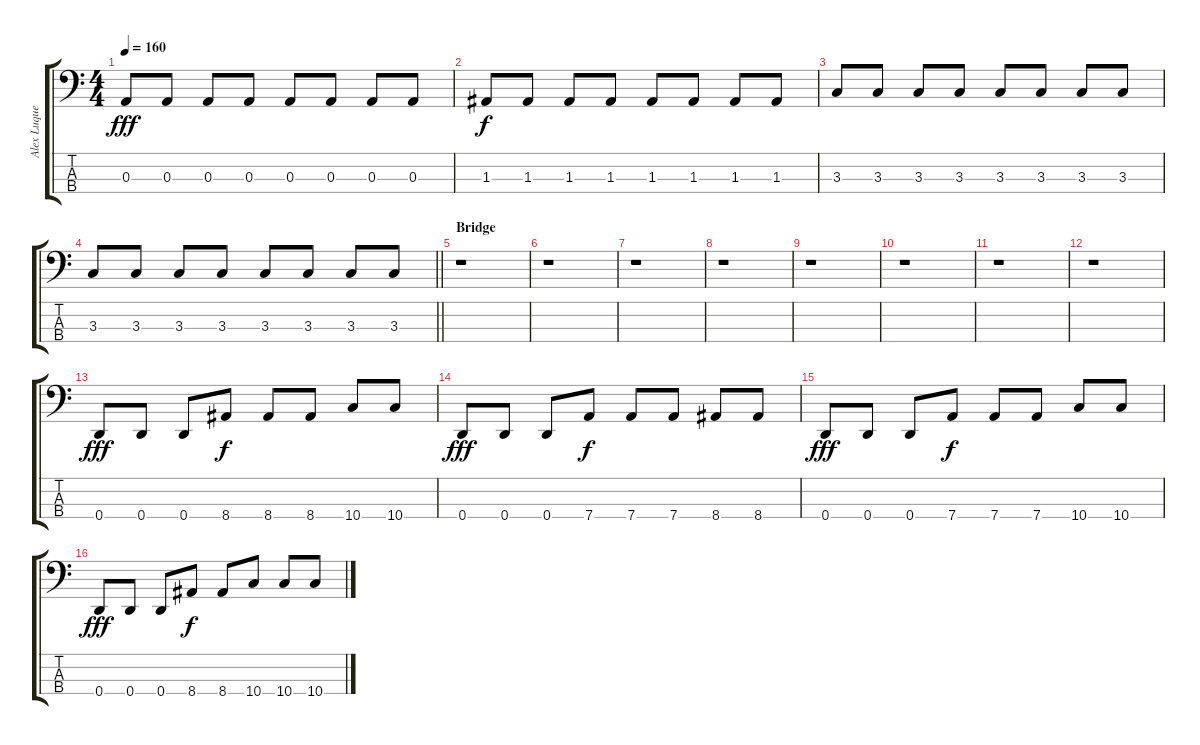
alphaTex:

\track ("Alex Luque" "Alex Luque") {instrument electricbasspick}
\staff {score tabs}
\tuning (G2 D2 A1 D1) {hide}
\ts (4 4)
\tempo 160
\clef f4
\ks c
0.3.8{dy fff} 0.3.8 0.3.8 0.3.8 0.3.8 0.3.8 0.3.8 0.3.8 |
1.3.8{dy f} 1.3.8 1.3.8 1.3.8 1.3.8 1.3.8 1.3.8 1.3.8 |
3.3.8 3.3.8 3.3.8 3.3.8 3.3.8 3.3.8 3.3.8 3.3.8 |
\barLineRight lightlight
3.3.8 3.3.8 3.3.8 3.3.8 3.3.8 3.3.8 3.3.8 3.3.8 |
\section ("" "Bridge")
r.1 |
r.1 |
r.1 |
r.1 |
r.1 |
r.1 |
r.1 |
r.1 |
0.4.8{dy fff} 0.4.8 0.4.8 8.4.8{dy f} 8.4.8 8.4.8 10.4.8 10.4.8 |
0.4.8{dy fff} 0.4.8 0.4.8 7.4.8{dy f} 7.4.8 7.4.8 8.4.8 8.4.8 |
0.4.8{dy fff} 0.4.8 0.4.8 7.4.8{dy f} 7.4.8 7.4.8 10.4.8 10.4.8 |
0.4.8{dy fff} 0.4.8 0.4.8 8.4.8{dy f} 8.4.8 10.4.8 10.4.8 10.4.8
